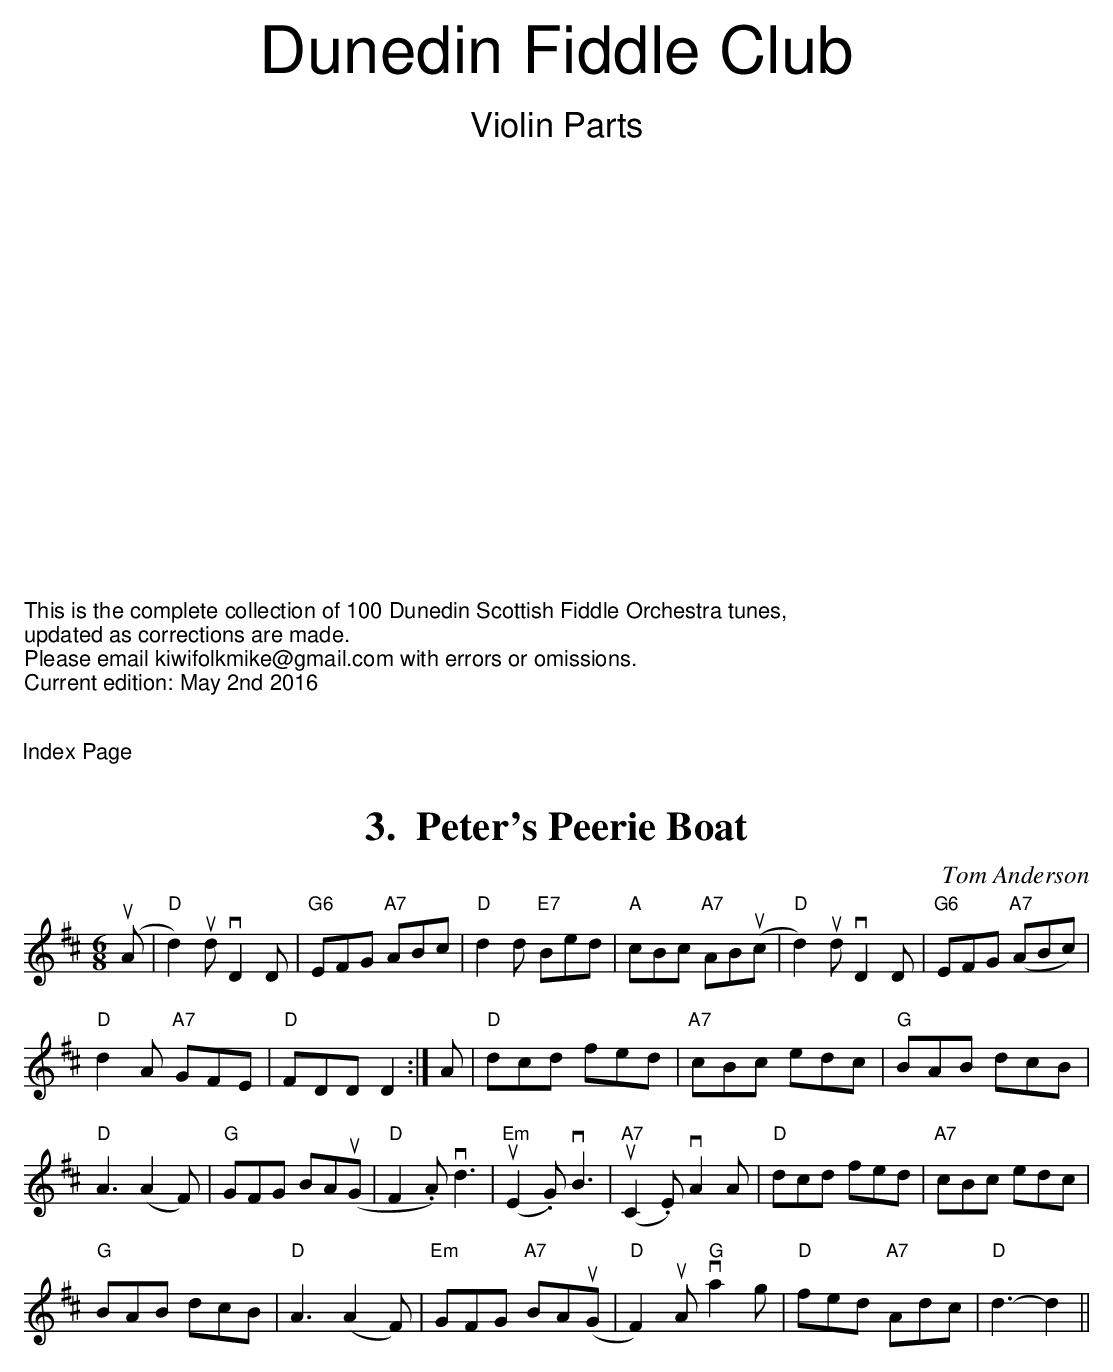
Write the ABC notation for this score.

X:1
T: Peter's Peerie Boat
C: Tom Anderson
M: 6/8
L: 1/8
%%score 1 | 2
K:Dmaj
V:1
(uA|"D"d2)ud vD2D|"G6"EFG "A7"ABc|"D"d2d "E7"Bed|"A"cBc "A7"AB(uc|"D"d2)ud vD2D|"G6"EFG "A7"(ABc)|
"D"d2A "A7"GFE|"D"FDD D2:|A|"D"dcd fed|"A7"cBc edc|"G"BAB dcB|
"D"A3 (A2F)|"G"GFG BA(uG|"D"F2.A) vd3|"Em"(uE2.G) vB3|"A7"(uC2.E) vA2A|"D"dcd fed|"A7"cBc edc|
"G"BAB dcB|"D"A3 (A2F)|"Em"GFG "A7"BA(uG|"D"F2)uA "G"va2g|"D"fed "A7"Adc|"D"d3-d2||
V:C clef=bass middle=D octave=-1
(ua|d'2)ud'vd2d|g3a3|d2de3|a3g3|d'2ud'vd2d|g3a3|
a3g3|f3d2:|a|d'6|c'6|b6|
a3d3|g3d3|(f2.a)vd'3|(e2.g)vb3|(c2.e)va2a|d'6|c'6|b6|
a3d3|e3g3|f2uava'2g'|d'3a3|d3-d2||
